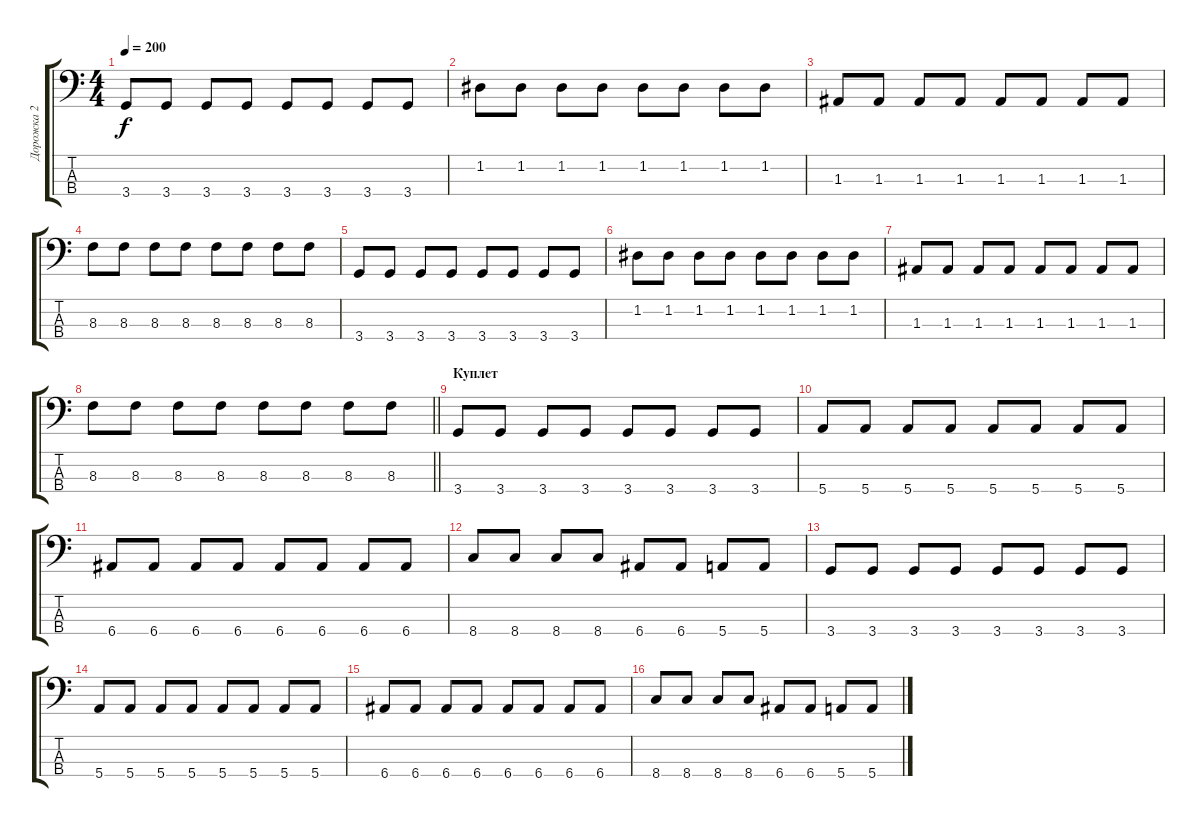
\track ("Дорожка 2" "Дорожка 2") {instrument slapbass2}
\staff {score tabs}
\tuning (G2 D2 A1 E1) {hide}
\ts (4 4)
\tempo 200
\clef f4
\ks c
3.4.8{dy f} 3.4.8 3.4.8 3.4.8 3.4.8 3.4.8 3.4.8 3.4.8 |
1.2.8 1.2.8 1.2.8 1.2.8 1.2.8 1.2.8 1.2.8 1.2.8 |
1.3.8 1.3.8 1.3.8 1.3.8 1.3.8 1.3.8 1.3.8 1.3.8 |
8.3.8 8.3.8 8.3.8 8.3.8 8.3.8 8.3.8 8.3.8 8.3.8 |
3.4.8 3.4.8 3.4.8 3.4.8 3.4.8 3.4.8 3.4.8 3.4.8 |
1.2.8 1.2.8 1.2.8 1.2.8 1.2.8 1.2.8 1.2.8 1.2.8 |
1.3.8 1.3.8 1.3.8 1.3.8 1.3.8 1.3.8 1.3.8 1.3.8 |
\barLineRight lightlight
8.3.8 8.3.8 8.3.8 8.3.8 8.3.8 8.3.8 8.3.8 8.3.8 |
\section ("" "Куплет")
3.4.8 3.4.8 3.4.8 3.4.8 3.4.8 3.4.8 3.4.8 3.4.8 |
5.4.8 5.4.8 5.4.8 5.4.8 5.4.8 5.4.8 5.4.8 5.4.8 |
6.4.8 6.4.8 6.4.8 6.4.8 6.4.8 6.4.8 6.4.8 6.4.8 |
8.4.8 8.4.8 8.4.8 8.4.8 6.4.8 6.4.8 5.4.8 5.4.8 |
3.4.8 3.4.8 3.4.8 3.4.8 3.4.8 3.4.8 3.4.8 3.4.8 |
5.4.8 5.4.8 5.4.8 5.4.8 5.4.8 5.4.8 5.4.8 5.4.8 |
6.4.8 6.4.8 6.4.8 6.4.8 6.4.8 6.4.8 6.4.8 6.4.8 |
8.4.8 8.4.8 8.4.8 8.4.8 6.4.8 6.4.8 5.4.8 5.4.8
